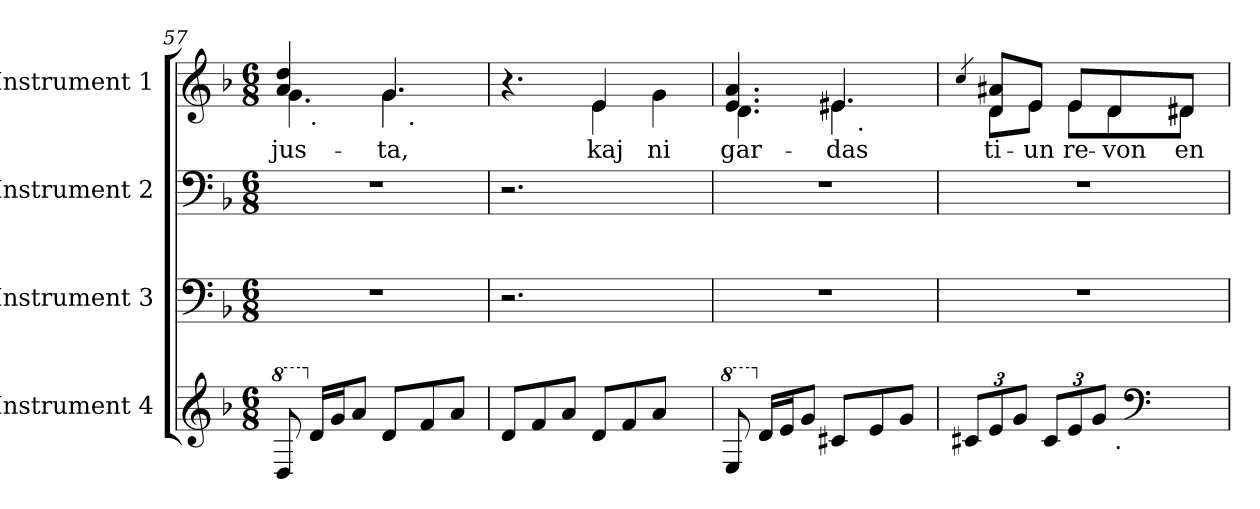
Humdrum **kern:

**kern	**kern	**kern	**kern	**text
*part4	*part3	*part2	*part1	*part1
*staff4	*staff3	*staff2	*staff1	*staff1
*I"Instrument 4	*I"Instrument 3	*I"Instrument 2	*I"Instrument 1	*
!!LO:LB:g=z
*clefG2	*clefF4	*clefF4	*clefG2	*
*k[b-]	*k[b-]	*k[b-]	*k[b-]	*
*F:	*F:	*F:	*F:	*
*M6/8	*M6/8	*M6/8	*M6/8	*
*8va	*	*	*	*
=57	=57	=57	=57	=57
!	!	!	!LO:N:vis=4.	!LO:LY:b:cj
*	*	*	*^	*
*	*	*	*	*^	*
*	*	*	*	*	*^	*
8d/	2.r	2.r	4dd/ 4a/	4.g\	8ryy	4...ryy	jus-
*X8va	*	*	*	*	*	*	*
!	!	!	!	!	!LO:TX:b:t=.	!	!
16d/L	.	.	.	.	2ryy	.	.
16g/	.	.	.	.	.	.	.
8a/J	.	.	8ryy	.	.	.	.
!	!	!	!	!	!	!	!LO:LY:b:cj
8d/L	.	.	4.g/	4.g\	.	.	-ta,
!	!	!	!	!	!	!LO:TX:b:t=.	!
.	.	.	.	.	.	4ryy	.
8f/	.	.	.	.	.	.	.
8a/J	.	.	.	.	8ryy	.	.
.	.	.	.	.	.	32ryy	.
*	*	*	*	*v	*v	*v	*
=58	=58	=58	=58	=58	=58
8d/L	2.r	2.r	4.r	4.ryy	.
8f/	.	.	.	.	.
8a/J	.	.	.	.	.
!	!	!	!	!	!LO:LY:b:cj
8d/L	.	.	4e/	4e\	kaj
8f/	.	.	.	.	.
!	!	!	!	!	!LO:LY:b:cj
8a/J	.	.	4g\	4ryy	ni
8ryy	8ryy	8ryy	.	.	.
*	*	*	*v	*v	*
=59	=59	=59	=59	=59
*8va	*	*	*	*
!	!	!	!	!LO:LY:b:cj
*	*	*	*^	*
*	*	*	*	*^	*
8e/	2.r	2.r	4.a/ 4.e/	4.d\	4...ryy	gar-
*X8va	*	*	*	*	*	*
16d/L	.	.	.	.	.	.
16e/	.	.	.	.	.	.
8g/J	.	.	.	.	.	.
!	!	!	!	!	!	!LO:LY:b:cj
8c#X/L	.	.	4.e#/	4.e#\	.	-das
!	!	!	!	!	!LO:TX:b:t=.	!
.	.	.	.	.	4ryy	.
8e/	.	.	.	.	.	.
8g/J	.	.	.	.	.	.
.	.	.	.	.	32ryy	.
*	*	*	*	*v	*v	*
=60	=60	=60	=60	=60	=60
*^	*	*	*	*	*
12c#X/L	4...ryy	2.r	2.r	12ryy	12ryy	.
.	.	.	.	4qcc/	.	.
!	!	!	!	!	!	!LO:LY:b:rj
12e/	.	.	.	8a#/ 8d/L	8d\L	ti-
12g/J	.	.	.	.	.	.
!	!	!	!	!	!	!LO:LY:b:cj
.	.	.	.	8e/J	8e\J	-un
12c#/L	.	.	.	.	.	.
!	!	!	!	!	!	!LO:LY:b:cj
12e/	.	.	.	8e/L	8e\L	re-
12g/J	.	.	.	.	.	.
!	!	!	!	!	!	!LO:LY:b:cj
.	.	.	.	8d/	8d\	-von
!	!LO:TX:b:t=.	!	!	!	!	!
.	4ryy	.	.	.	.	.
*clefF4	*	*	*	*	*	*
4ryy	.	.	.	.	.	.
!	!	!	!	!	!	!LO:LY:b:cj
.	.	.	.	8d#/J	8d#\J	en
.	.	.	.	24ryy	24ryy	.
.	32ryy	.	.	.	.	.
*v	*v	*	*	*v	*v	*
=	=	=	=	=
*-	*-	*-	*-	*-
